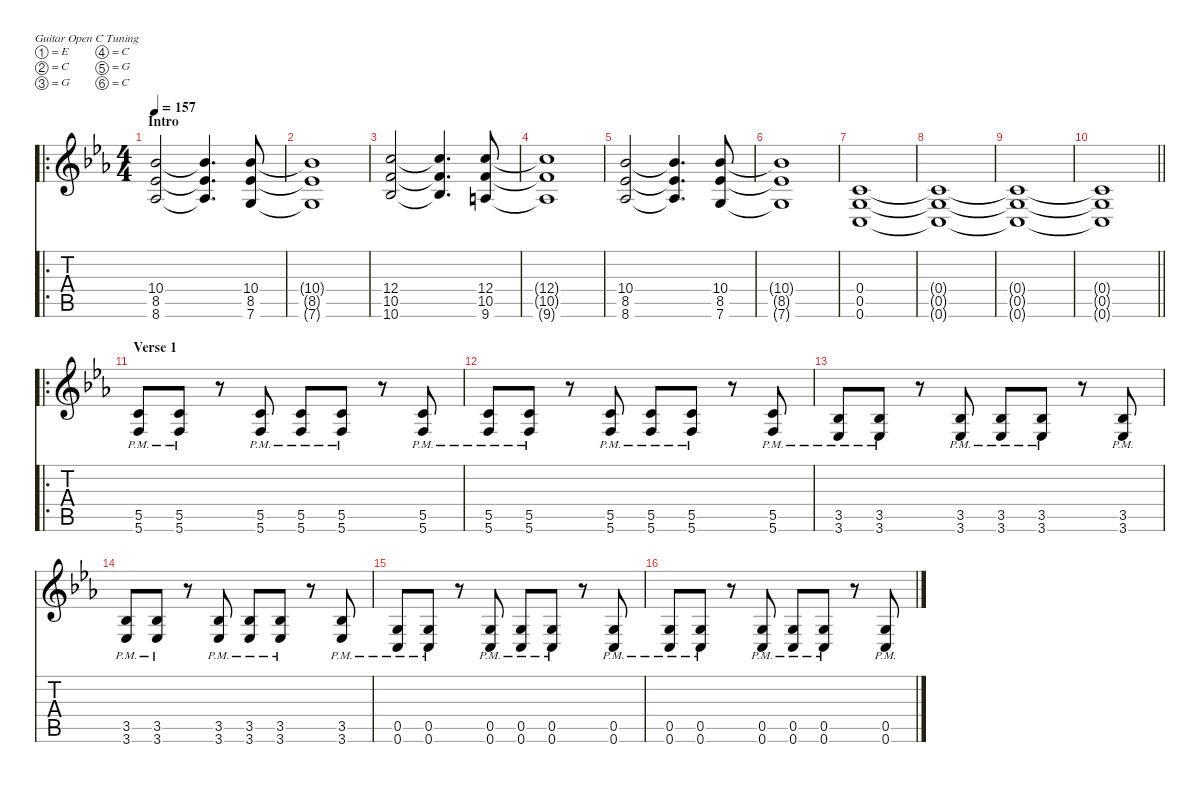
\defaultSystemsLayout 4
\hideDynamics
\bracketExtendMode nobrackets
\singleTrackTrackNamePolicy hidden
\multiTrackTrackNamePolicy hidden
\firstSystemTrackNameMode fullname
\otherSystemsTrackNameOrientation horizontal
\track ("Guitar Three" "od.guit.") {instrument overdrivenguitar}
\staff {score tabs}
\tuning (E4 C4 G3 C3 G2 C2)
\ro
\ts (4 4)
\beaming (8 2 2 2 2)
\section ("" "Intro")
\tempo 157
\clef g2
\ks cminor
(10.4{acc b} 8.5{acc b} 8.6{acc b}).2{dy f instrument overdrivenguitar beam Up} (10.4{t acc b} 8.5{t acc b} 8.6{t acc b}).4{d beam Up} (10.4{acc b} 8.5{acc b} 7.6{acc forcenatural}).8{beam Up} |
(10.4{t acc b} 8.5{t acc b} 7.6{t acc forcenatural}).1{beam Up} |
(12.4{acc forcenatural} 10.5{acc forcenatural} 10.6{acc b}).2{beam Up} (12.4{t acc forcenatural} 10.5{t acc forcenatural} 10.6{t acc b}).4{d beam Up} (12.4{acc forcenatural} 10.5{acc forcenatural} 9.6{acc forcenatural}).8{beam Up} |
(12.4{t acc forcenatural} 10.5{t acc forcenatural} 9.6{t acc forcenatural}).1{beam Up} |
(10.4{acc b} 8.5{acc b} 8.6{acc b}).2{beam Up} (10.4{t acc b} 8.5{t acc b} 8.6{t acc b}).4{d beam Up} (10.4{acc b} 8.5{acc b} 7.6{acc forcenatural}).8{beam Up} |
(10.4{t acc b} 8.5{t acc b} 7.6{t acc forcenatural}).1{beam Up} |
(0.4{acc forcenatural} 0.5{acc forcenatural} 0.6{acc forcenatural}).1{beam Up} |
(0.4{t acc forcenatural} 0.5{t acc forcenatural} 0.6{t acc forcenatural}).1{beam Up} |
(0.4{t acc forcenatural} 0.5{t acc forcenatural} 0.6{t acc forcenatural}).1{beam Up} |
\barLineRight lightlight
(0.4{t acc forcenatural} 0.5{t acc forcenatural} 0.6{t acc forcenatural}).1{beam Up} |
\ro
\section ("" "Verse 1")
(5.5{pm acc forcenatural} 5.6{pm acc forcenatural}).8{beam Up} (5.5{pm acc forcenatural} 5.6{pm acc forcenatural}).8{beam Up} r.8{beam Up} (5.5{pm acc forcenatural} 5.6{pm acc forcenatural}).8{beam Up} (5.5{pm acc forcenatural} 5.6{pm acc forcenatural}).8{beam Up} (5.5{pm acc forcenatural} 5.6{pm acc forcenatural}).8{beam Up} r.8{beam Up} (5.5{pm acc forcenatural} 5.6{pm acc forcenatural}).8{beam Up} |
(5.5{pm acc forcenatural} 5.6{pm acc forcenatural}).8{beam Up} (5.5{pm acc forcenatural} 5.6{pm acc forcenatural}).8{beam Up} r.8{beam Up} (5.5{pm acc forcenatural} 5.6{pm acc forcenatural}).8{beam Up} (5.5{pm acc forcenatural} 5.6{pm acc forcenatural}).8{beam Up} (5.5{pm acc forcenatural} 5.6{pm acc forcenatural}).8{beam Up} r.8{beam Up} (5.5{pm acc forcenatural} 5.6{pm acc forcenatural}).8{beam Up} |
(3.5{pm acc b} 3.6{pm acc b}).8{beam Up} (3.5{pm acc b} 3.6{pm acc b}).8{beam Up} r.8{beam Up} (3.5{pm acc b} 3.6{pm acc b}).8{beam Up} (3.5{pm acc b} 3.6{pm acc b}).8{beam Up} (3.5{pm acc b} 3.6{pm acc b}).8{beam Up} r.8{beam Up} (3.5{pm acc b} 3.6{pm acc b}).8{beam Up} |
(3.5{pm acc b} 3.6{pm acc b}).8{beam Up} (3.5{pm acc b} 3.6{pm acc b}).8{beam Up} r.8{beam Up} (3.5{pm acc b} 3.6{pm acc b}).8{beam Up} (3.5{pm acc b} 3.6{pm acc b}).8{beam Up} (3.5{pm acc b} 3.6{pm acc b}).8{beam Up} r.8{beam Up} (3.5{pm acc b} 3.6{pm acc b}).8{beam Up} |
(0.5{pm acc forcenatural} 0.6{pm acc forcenatural}).8{beam Up} (0.5{pm acc forcenatural} 0.6{pm acc forcenatural}).8{beam Up} r.8{beam Up} (0.5{pm acc forcenatural} 0.6{pm acc forcenatural}).8{beam Up} (0.5{pm acc forcenatural} 0.6{pm acc forcenatural}).8{beam Up} (0.5{pm acc forcenatural} 0.6{pm acc forcenatural}).8{beam Up} r.8{beam Up} (0.5{pm acc forcenatural} 0.6{pm acc forcenatural}).8{beam Up} |
(0.5{pm acc forcenatural} 0.6{pm acc forcenatural}).8{beam Up} (0.5{pm acc forcenatural} 0.6{pm acc forcenatural}).8{beam Up} r.8{beam Up} (0.5{pm acc forcenatural} 0.6{pm acc forcenatural}).8{beam Up} (0.5{pm acc forcenatural} 0.6{pm acc forcenatural}).8{beam Up} (0.5{pm acc forcenatural} 0.6{pm acc forcenatural}).8{beam Up} r.8{beam Up} (0.5{pm acc forcenatural} 0.6{pm acc forcenatural}).8{beam Up}
